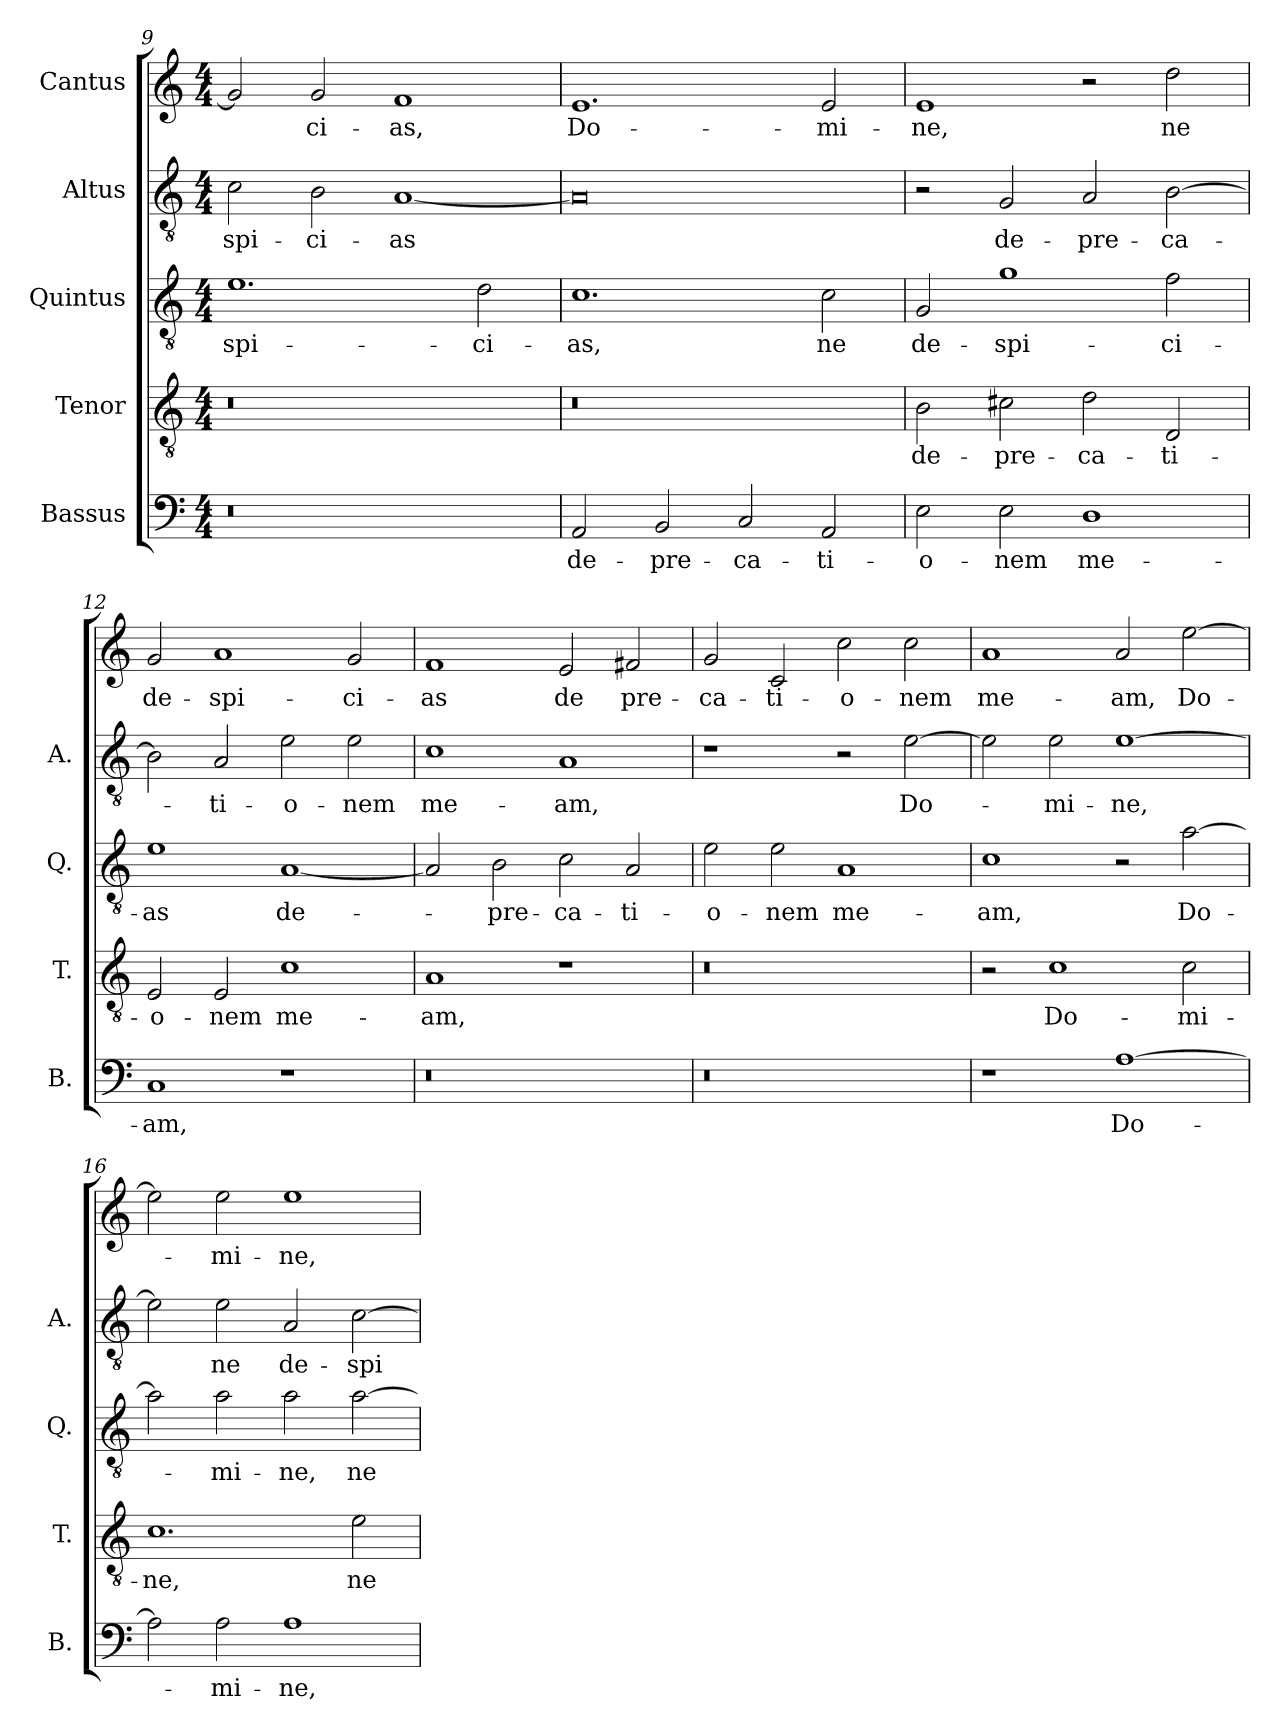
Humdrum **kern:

**kern	**text	**kern	**text	**kern	**text	**kern	**text	**kern	**text
*part5	*part5	*part4	*part4	*part3	*part3	*part2	*part2	*part1	*part1
*staff5	*staff5	*staff4	*staff4	*staff3	*staff3	*staff2	*staff2	*staff1	*staff1
*I"Bassus	*	*I"Tenor	*	*I"Quintus	*	*I"Altus	*	*I"Cantus	*
*I'B.	*	*I'T.	*	*I'Q.	*	*I'A.	*	*	*
*clefF4	*	*clefGv2	*	*clefGv2	*	*clefGv2	*	*clefG2	*
*k[]	*	*k[]	*	*k[]	*	*k[]	*	*k[]	*
*C:	*	*C:	*	*C:	*	*C:	*	*C:	*
*M4/4	*	*M4/4	*	*M4/4	*	*M4/4	*	*M4/4	*
=9	=9	=9	=9	=9	=9	=9	=9	=9	=9
!LO:N:vis=0	!	!LO:N:vis=0	!	!	!	!	!	!	!
1r	.	1r	.	1.e\	-spi-	2c\	-spi-	2g/]	.
.	.	.	.	.	.	2B\	-ci-	2g/	-ci-
1ryy	.	1ryy	.	.	.	[1A/	-as	1f/	-as,
.	.	.	.	2d\	-ci-	.	.	.	.
=10	=10	=10	=10	=10	=10	=10	=10	=10	=10
!	!	!LO:N:vis=0	!	!	!	!	!	!	!
2AA/	de-	1r	.	1.c\	-as,	0A/]	.	1.e/	Do-
2BB/	-pre-	.	.	.	.	.	.	.	.
2C/	-ca-	1ryy	.	.	.	.	.	.	.
2AA/	-ti-	.	.	2c\	ne	.	.	2e/	-mi-
=11	=11	=11	=11	=11	=11	=11	=11	=11	=11
2E\	-o-	2B\	de-	2G/	de-	2r	.	1e/	-ne,
2E\	-nem	2c#X\	-pre-	1g\	-spi-	2G/	de-	.	.
1D\	me-	2d\	-ca-	.	.	2A/	-pre-	2r	.
.	.	2D/	-ti-	2f\	-ci-	[2B\	-ca-	2dd\	ne
=12	=12	=12	=12	=12	=12	=12	=12	=12	=12
1C/	-am,	2E/	-o-	1e\	-as	2B\]	.	2g/	de-
.	.	2E/	-nem	.	.	2A/	-ti-	1a/	-spi-
1r	.	1c\	me-	[1A/	de-	2e\	-o-	.	.
.	.	.	.	.	.	2e\	-nem	2g/	-ci-
=13	=13	=13	=13	=13	=13	=13	=13	=13	=13
!LO:N:vis=0	!	!	!	!	!	!	!	!	!
1r	.	1A/	-am,	2A/]	.	1c\	me-	1f/	-as
.	.	.	.	2B\	-pre-	.	.	.	.
1ryy	.	1r	.	2c\	-ca-	1A/	-am,	2e/	de
.	.	.	.	2A/	-ti-	.	.	2f#X/	pre-
=14	=14	=14	=14	=14	=14	=14	=14	=14	=14
!LO:N:vis=0	!	!LO:N:vis=0	!	!	!	!	!	!	!
1r	.	1r	.	2e\	-o-	1r	.	2g/	-ca-
.	.	.	.	2e\	-nem	.	.	2c/	-ti-
1ryy	.	1ryy	.	1A/	me-	2r	.	2cc\	-o-
.	.	.	.	.	.	[2e\	Do-	2cc\	-nem
=15	=15	=15	=15	=15	=15	=15	=15	=15	=15
1r	.	2r	.	1c\	-am,	2e\]	.	1a/	me-
.	.	1c\	Do-	.	.	2e\	-mi-	.	.
[1A\	Do-	.	.	2r	.	[1e\	-ne,	2a/	-am,
.	.	2c\	-mi-	[2a\	Do-	.	.	[2ee\	Do-
=16	=16	=16	=16	=16	=16	=16	=16	=16	=16
2A\]	.	1.c\	-ne,	2a\]	.	2e\]	.	2ee\]	.
2A\	-mi-	.	.	2a\	-mi-	2e\	ne	2ee\	-mi-
1A\	-ne,	.	.	2a\	-ne,	2A/	de-	1ee\	-ne,
.	.	2e\	ne	[2a\	ne	[2c\	-spi-	.	.
=	=	=	=	=	=	=	=	=	=
*-	*-	*-	*-	*-	*-	*-	*-	*-	*-
